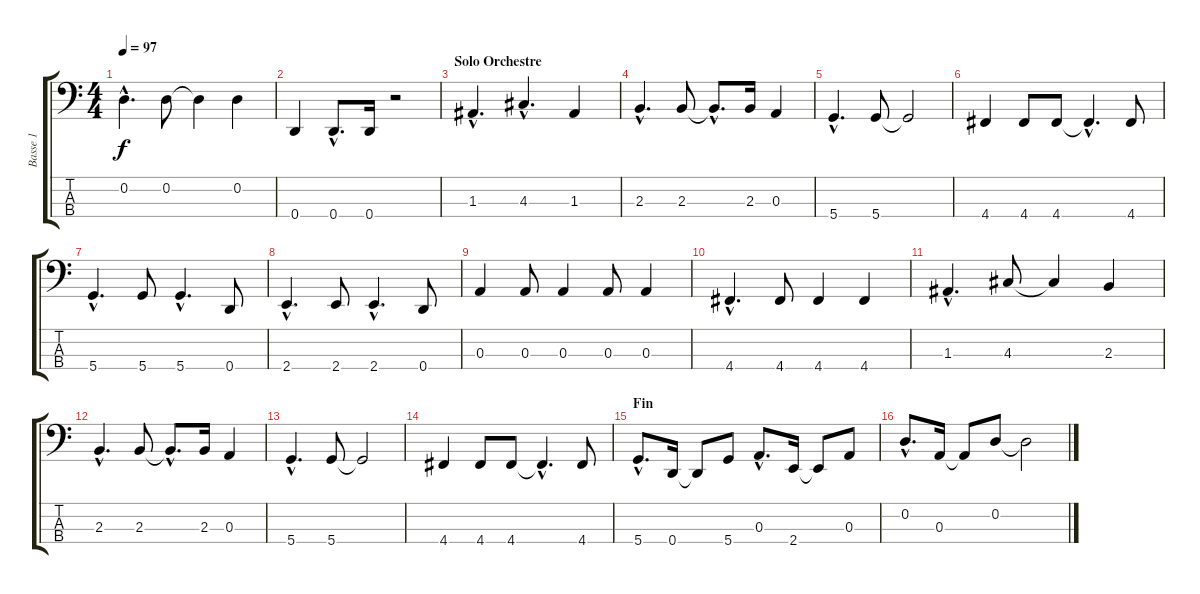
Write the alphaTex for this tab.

\track ("Basse 1" "Basse 1") {instrument electricbassfinger}
\staff {score tabs}
\tuning (G2 D2 A1 D1) {hide}
\ts (4 4)
\tempo 97
\clef f4
\ks c
0.2{hac}.4{d dy f} 0.2.8 0.2{t}.4 0.2.4 |
0.4.4 0.4{hac}.8{d} 0.4.16 r.2 |
\section ("" "Solo Orchestre")
1.3{hac}.4{d} 4.3{hac}.4{d} 1.3.4 |
2.3{hac}.4{d} 2.3.8 2.3{hac t}.8{d} 2.3.16 0.3.4 |
5.4{hac}.4{d} 5.4.8 5.4{t}.2 |
4.4.4 4.4.8 4.4.8 4.4{hac t}.4{d} 4.4.8 |
5.4{hac}.4{d} 5.4.8 5.4{hac}.4{d} 0.4.8 |
2.4{hac}.4{d} 2.4.8 2.4{hac}.4{d} 0.4.8 |
0.3.4 0.3.8 0.3.4 0.3.8 0.3.4 |
4.4{hac}.4{d} 4.4.8 4.4.4 4.4.4 |
1.3{hac}.4{d} 4.3.8 4.3{t}.4 2.3.4 |
2.3{hac}.4{d} 2.3.8 2.3{hac t}.8{d} 2.3.16 0.3.4 |
5.4{hac}.4{d} 5.4.8 5.4{t}.2 |
4.4.4 4.4.8 4.4.8 4.4{hac t}.4{d} 4.4.8 |
\section ("" "Fin")
5.4{hac}.8{d} 0.4.16 0.4{t}.8 5.4.8 0.3{hac}.8{d} 2.4.16 2.4{t}.8 0.3.8 |
0.2{hac}.8{d} 0.3.16 0.3{t}.8 0.2.8 0.2{t}.2
